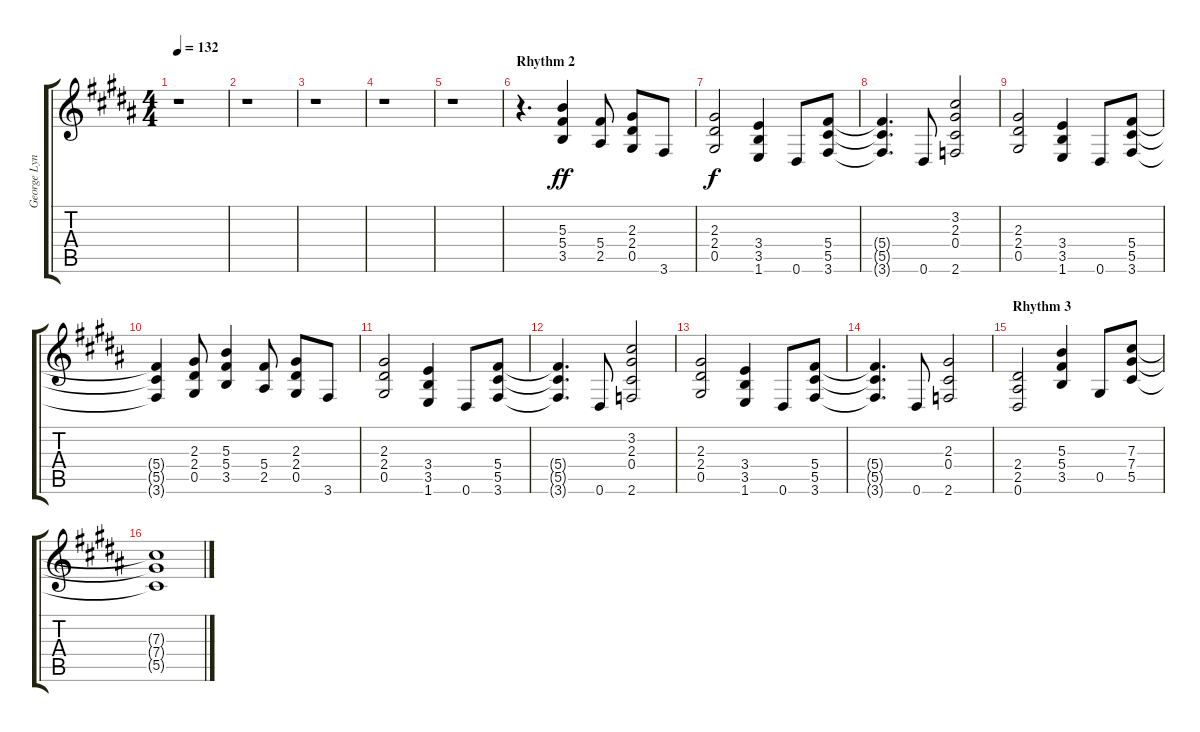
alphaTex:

\track ("George Lynch Rhythm" "George Lyn") {instrument distortionguitar}
\staff {score tabs}
\tuning (Eb4 Bb3 Gb3 Db3 Ab2 Eb2) {hide}
\ts (4 4)
\tempo 132
\clef g2
\ks g#minor
r.1{dy f} |
r.1 |
r.1 |
r.1 |
r.1 |
\section ("" "Rhythm 2")
r.4{d} (5.3 5.4 3.5).4{dy ff} (5.4 2.5).8 (2.3 2.4 0.5).8 3.6.8 |
(2.3 2.4 0.5).2{dy f} (3.4 3.5 1.6).4 0.6.8 (5.4 5.5 3.6).8 |
(5.4{t} 5.5{t} 3.6{t}).4{d} 0.6.8 (3.2 2.3 0.4 2.6).2 |
(2.3 2.4 0.5).2 (3.4 3.5 1.6).4 0.6.8 (5.4 5.5 3.6).8 |
(5.4{t} 5.5{t} 3.6{t}).4 (2.3 2.4 0.5).8 (5.3 5.4 3.5).4 (5.4 2.5).8 (2.3 2.4 0.5).8 3.6.8 |
(2.3 2.4 0.5).2 (3.4 3.5 1.6).4 0.6.8 (5.4 5.5 3.6).8 |
(5.4{t} 5.5{t} 3.6{t}).4{d} 0.6.8 (3.2 2.3 0.4 2.6).2 |
(2.3 2.4 0.5).2 (3.4 3.5 1.6).4 0.6.8 (5.4 5.5 3.6).8 |
(5.4{t} 5.5{t} 3.6{t}).4{d} 0.6.8 (2.3 0.4 2.6).2 |
\section ("" "Rhythm 3")
(2.4 2.5 0.6).2 (5.3 5.4 3.5).4 0.5.8 (7.3 7.4 5.5).8 |
(7.3{t} 7.4{t} 5.5{t}).1
